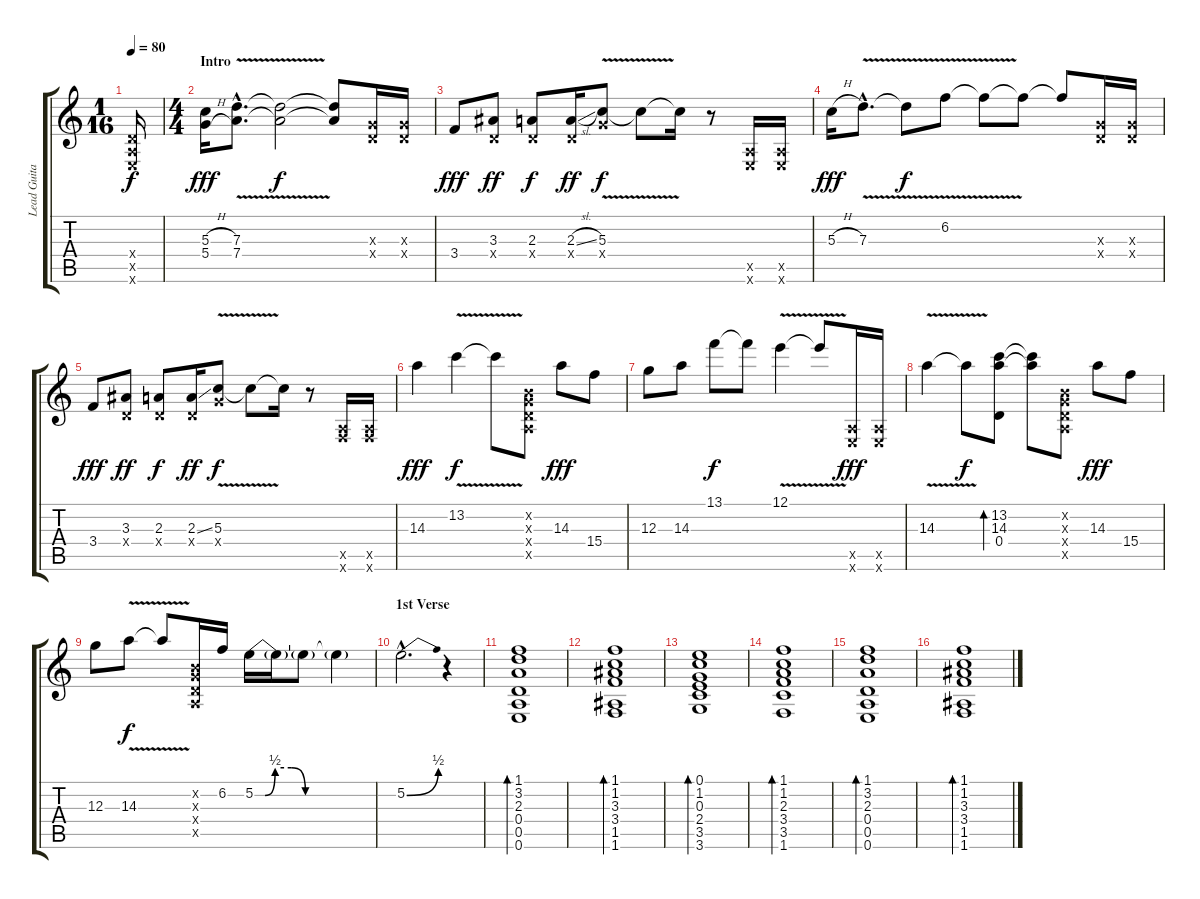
\track ("Lead Guitar" "Lead Guita") {instrument electricguitarjazz}
\staff {score tabs}
\tuning (E4 B3 G3 D3 A2 E2) {hide}
\ts (1 16)
\tempo 80
\clef g2
\ks c
(0.4{x} 0.5{x} 0.6{x}).16{dy f instrument electricguitarjazz} |
\ts (4 4)
\section ("" "Intro")
(5.3{h} 5.4{h}).16{dy fff} (7.3{v hac} 7.4{v hac}).8{d} (7.3{t} 7.4{t}).2{dy f} (7.3{t} 7.4{t}).8 (0.3{x} 0.4{x}).16 (0.3{x} 0.4{x}).16 |
3.4.8{dy fff} (3.3 0.4{x}).8{dy ff} (2.3 0.4{x}).8{dy f} (2.3{sl} 0.4{x}).16{dy ff} (5.3{v} 5.4{x}).8{dy f} 5.3{t}.8 5.3{t}.16 r.8 (0.5{x} 0.6{x}).16 (0.5{x} 0.6{x}).16 |
5.3{h}.16{dy fff} 7.3{v hac}.8{d} 7.3{t}.8{dy f} 6.2{v}.8 6.2{t}.8 6.2{t}.8 6.2{t}.8 (0.3{x} 0.4{x}).16 (0.3{x} 0.4{x}).16 |
3.4.8{dy fff} (3.3 0.4{x}).8{dy ff} (2.3 0.4{x}).8{dy f} (2.3{ss} 0.4{x}).16{dy ff} (5.3{v} 5.4{x}).8{dy f} 5.3{t}.8 5.3{t}.16 r.8 (0.5{x} 1.6{x}).16 (0.5{x} 1.6{x}).16 |
14.3.4{dy fff balance 8 instrument overdrivenguitar} 13.2{v}.4{dy f} 13.2{t}.8 (0.2{x} 0.3{x} 0.4{x} 0.5{x}).8 14.3.8{dy fff} 15.4.8 |
12.3.8{instrument overdrivenguitar} 14.3.8 13.1.8{dy f} 13.1{t}.8 12.1{v}.4 12.1{t}.8 (0.5{x} 0.6{x}).16{dy fff} (0.5{x} 0.6{x}).16 |
14.3{v}.4{instrument overdrivenguitar} 14.3{t}.8{dy f} (13.2 14.3 0.4).8{bd 60} (13.2{t} 14.3{t}).8 (0.2{x} 0.3{x} 0.4{x} 0.5{x}).8 14.3.8{dy fff} 15.4.8 |
12.3.8{instrument overdrivenguitar} 14.3{v}.8{dy f} 14.3{t}.8 (0.2{x} 0.3{x} 0.4{x} 0.5{x}).16 6.2.16 5.2{be (custom 0 0 5 0 10 2 18 2 25 0 30 0 45 0 50 0 60 0)}.16 5.2{t}.16 5.2{t}.8 5.2{t}.4 |
\section ("" "1st Verse")
5.2{be (bend 0 0 60 2) hac}.2{d instrument overdrivenguitar} r.4 |
(1.1 3.2 2.3 0.4 0.5 0.6).1{bd 60 volume 7 balance 5 instrument electricguitarjazz} |
(1.1 1.2 3.3 3.4 1.5 1.6).1{bd 60} |
(0.1 1.2 0.3 2.4 3.5 3.6).1{bd 60} |
(1.1 1.2 2.3 3.4 3.5 1.6).1{bd 60} |
(1.1 3.2 2.3 0.4 0.5 0.6).1{bd 60} |
(1.1 1.2 3.3 3.4 1.5 1.6).1{bd 60}
